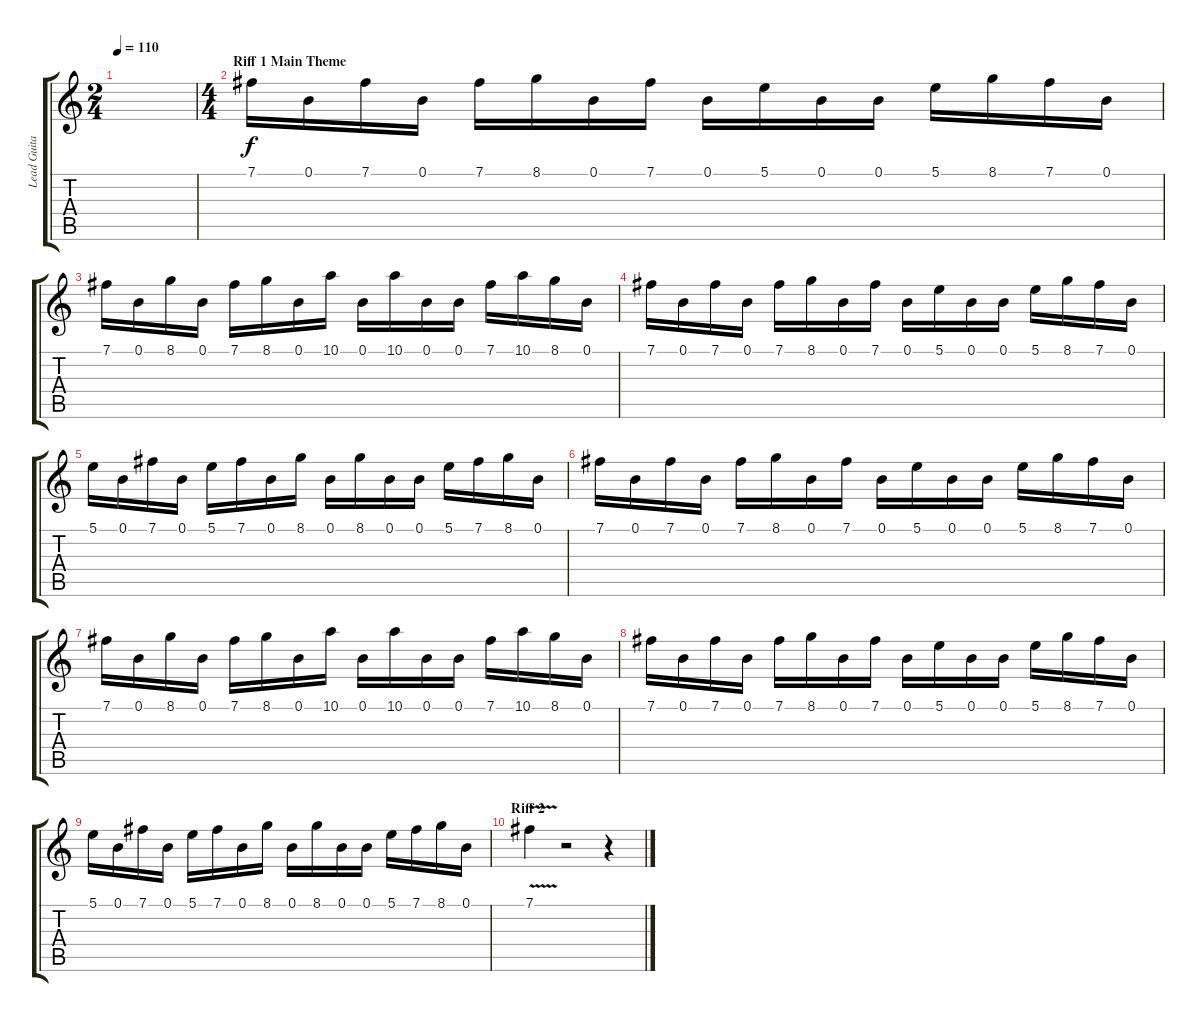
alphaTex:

\track ("Lead Guitar " "Lead Guita") {instrument distortionguitar}
\staff {score tabs}
\tuning (B3 Gb3 D3 A2 E2 B1) {hide}
\ts (2 4)
\tempo 110
\clef g2
\ks c
|
\ts (4 4)
\section ("" "Riff 1 Main Theme")
7.1.16 0.1.16 7.1.16 0.1.16 7.1.16 8.1.16 0.1.16 7.1.16 0.1.16 5.1.16 0.1.16 0.1.16 5.1.16 8.1.16 7.1.16 0.1.16 |
7.1.16 0.1.16 8.1.16 0.1.16 7.1.16 8.1.16 0.1.16 10.1.16 0.1.16 10.1.16 0.1.16 0.1.16 7.1.16 10.1.16 8.1.16 0.1.16 |
7.1.16 0.1.16 7.1.16 0.1.16 7.1.16 8.1.16 0.1.16 7.1.16 0.1.16 5.1.16 0.1.16 0.1.16 5.1.16 8.1.16 7.1.16 0.1.16 |
5.1.16 0.1.16 7.1.16 0.1.16 5.1.16 7.1.16 0.1.16 8.1.16 0.1.16 8.1.16 0.1.16 0.1.16 5.1.16 7.1.16 8.1.16 0.1.16 |
7.1.16 0.1.16 7.1.16 0.1.16 7.1.16 8.1.16 0.1.16 7.1.16 0.1.16 5.1.16 0.1.16 0.1.16 5.1.16 8.1.16 7.1.16 0.1.16 |
7.1.16 0.1.16 8.1.16 0.1.16 7.1.16 8.1.16 0.1.16 10.1.16 0.1.16 10.1.16 0.1.16 0.1.16 7.1.16 10.1.16 8.1.16 0.1.16 |
7.1.16 0.1.16 7.1.16 0.1.16 7.1.16 8.1.16 0.1.16 7.1.16 0.1.16 5.1.16 0.1.16 0.1.16 5.1.16 8.1.16 7.1.16 0.1.16 |
5.1.16 0.1.16 7.1.16 0.1.16 5.1.16 7.1.16 0.1.16 8.1.16 0.1.16 8.1.16 0.1.16 0.1.16 5.1.16 7.1.16 8.1.16 0.1.16 |
\section ("" "Riff 2")
7.1{v}.4 r.2 r.4
